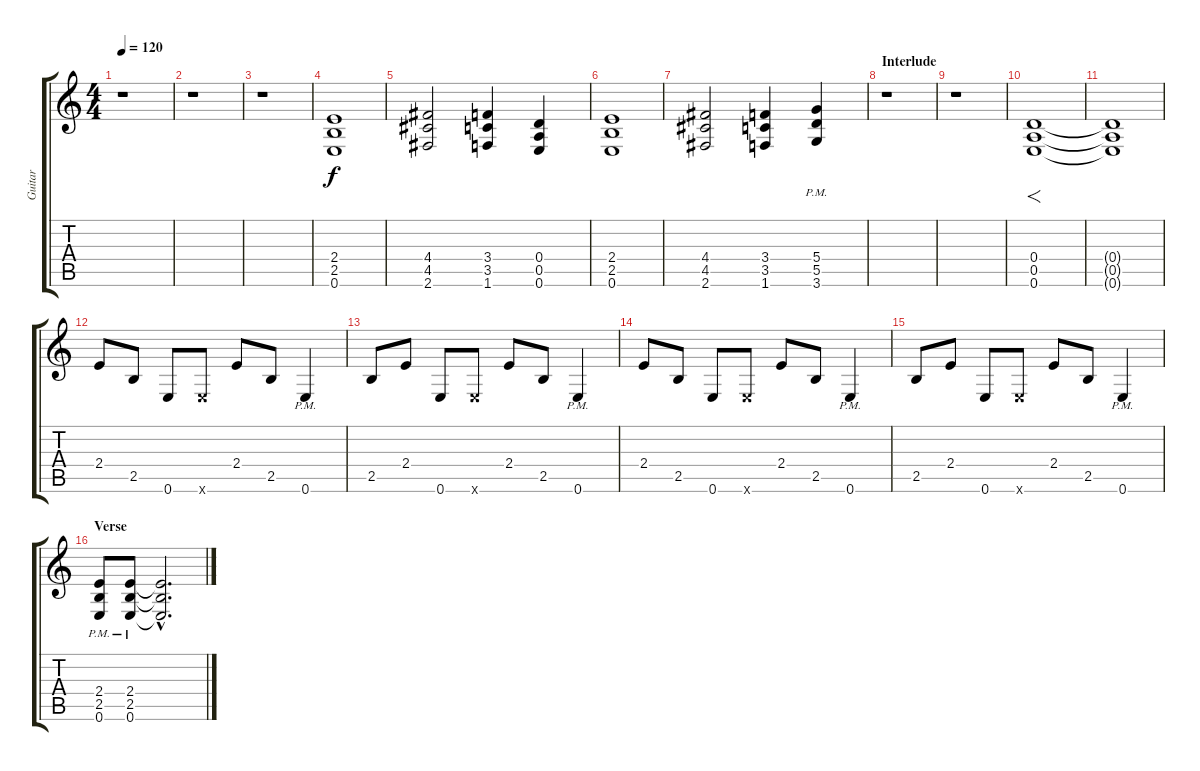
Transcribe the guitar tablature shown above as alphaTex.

\track ("Guitar" "Guitar") {instrument overdrivenguitar}
\staff {score tabs}
\tuning (E4 B3 G3 D3 A2 E2) {hide}
\ts (4 4)
\tempo 120
\clef g2
\ks c
r.1{dy f} |
r.1 |
r.1 |
(2.4 2.5 0.6).1 |
(4.4 4.5 2.6).2 (3.4 3.5 1.6).4 (0.4 0.5 0.6).4 |
(2.4 2.5 0.6).1 |
(4.4 4.5 2.6).2 (3.4 3.5 1.6).4 (5.4{pm} 5.5{pm} 3.6{pm}).4 |
\section ("" "Interlude")
r.1 |
r.1 |
(0.4 0.5 0.6).1{f} |
(0.4{t} 0.5{t} 0.6{t}).1 |
2.4.8 2.5.8 0.6.8 0.6{x}.8 2.4.8 2.5.8 0.6{pm}.4 |
2.5.8 2.4.8 0.6.8 0.6{x}.8 2.4.8 2.5.8 0.6{pm}.4 |
2.4.8 2.5.8 0.6.8 0.6{x}.8 2.4.8 2.5.8 0.6{pm}.4 |
2.5.8 2.4.8 0.6.8 0.6{x}.8 2.4.8 2.5.8 0.6{pm}.4 |
\section ("" "Verse")
(2.4{pm} 2.5{pm} 0.6{pm}).8 (2.4{pm} 2.5{pm} 0.6{pm}).8 (2.4{hac t} 2.5{hac t} 0.6{hac t}).2{d}
